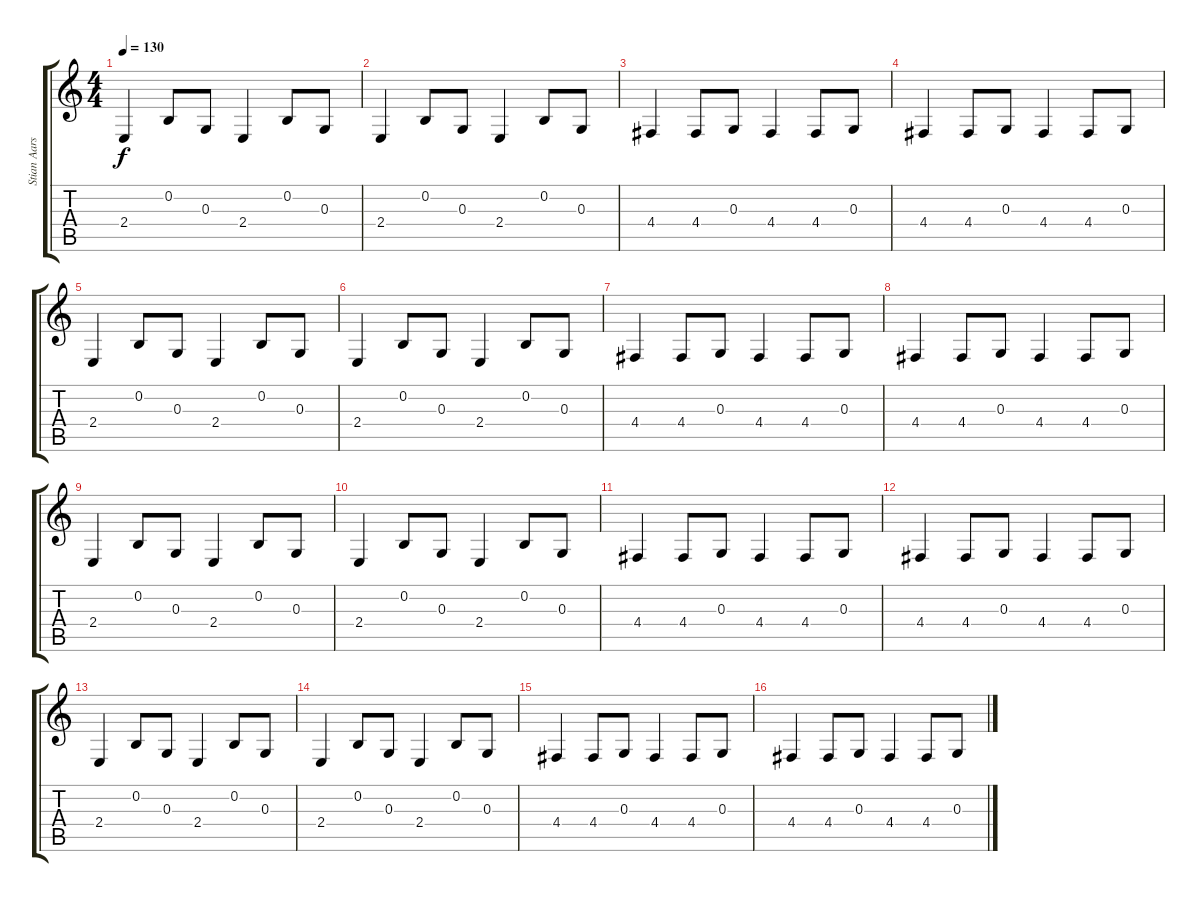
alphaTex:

\track ("Stian Aarstad" "Stian Aars") {instrument brightacousticpiano}
\staff {score tabs}
\tuning (E4 B3 G3 D3 A2 E2) {hide}
\ts (4 4)
\tempo 130
\clef g2
\ks c
2.4.4{dy f} 0.2.8 0.3.8 2.4.4 0.2.8 0.3.8 |
2.4.4 0.2.8 0.3.8 2.4.4 0.2.8 0.3.8 |
4.4.4 4.4.8 0.3.8 4.4.4 4.4.8 0.3.8 |
4.4.4 4.4.8 0.3.8 4.4.4 4.4.8 0.3.8 |
2.4.4 0.2.8 0.3.8 2.4.4 0.2.8 0.3.8 |
2.4.4 0.2.8 0.3.8 2.4.4 0.2.8 0.3.8 |
4.4.4 4.4.8 0.3.8 4.4.4 4.4.8 0.3.8 |
4.4.4 4.4.8 0.3.8 4.4.4 4.4.8 0.3.8 |
2.4.4 0.2.8 0.3.8 2.4.4 0.2.8 0.3.8 |
2.4.4 0.2.8 0.3.8 2.4.4 0.2.8 0.3.8 |
4.4.4 4.4.8 0.3.8 4.4.4 4.4.8 0.3.8 |
4.4.4 4.4.8 0.3.8 4.4.4 4.4.8 0.3.8 |
2.4.4 0.2.8 0.3.8 2.4.4 0.2.8 0.3.8 |
2.4.4 0.2.8 0.3.8 2.4.4 0.2.8 0.3.8 |
4.4.4 4.4.8 0.3.8 4.4.4 4.4.8 0.3.8 |
4.4.4 4.4.8 0.3.8 4.4.4 4.4.8 0.3.8
